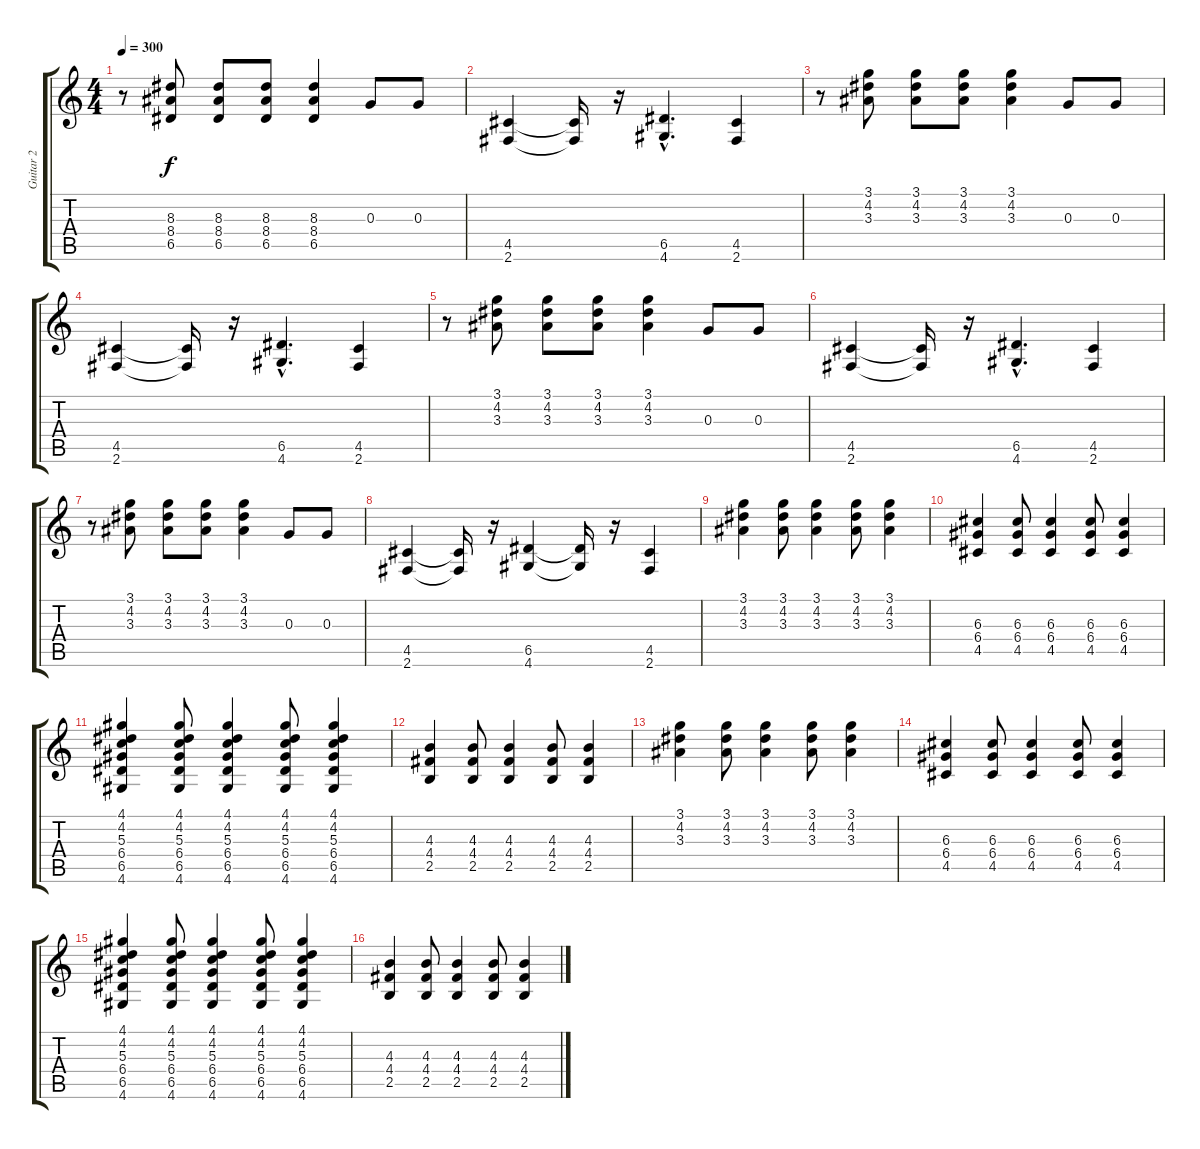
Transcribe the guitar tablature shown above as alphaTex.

\track ("Guitar 2" "Guitar 2") {instrument distortionguitar}
\staff {score tabs}
\tuning (E4 B3 G3 D3 A2 E2) {hide}
\ts (4 4)
\tempo 300
\clef g2
\ks c
r.8{dy f} (8.3 8.4 6.5).8 (8.3 8.4 6.5).8 (8.3 8.4 6.5).8 (8.3 8.4 6.5).4 0.3.8 0.3.8 |
(4.5 2.6).4 (4.5{t} 2.6{t}).16 r.16 (6.5{hac} 4.6{hac}).4{d} (4.5 2.6).4 |
r.8 (3.1 4.2 3.3).8 (3.1 4.2 3.3).8 (3.1 4.2 3.3).8 (3.1 4.2 3.3).4 0.3.8 0.3.8 |
(4.5 2.6).4 (4.5{t} 2.6{t}).16 r.16 (6.5{hac} 4.6{hac}).4{d} (4.5 2.6).4 |
r.8 (3.1 4.2 3.3).8 (3.1 4.2 3.3).8 (3.1 4.2 3.3).8 (3.1 4.2 3.3).4 0.3.8 0.3.8 |
(4.5 2.6).4 (4.5{t} 2.6{t}).16 r.16 (6.5{hac} 4.6{hac}).4{d} (4.5 2.6).4 |
r.8 (3.1 4.2 3.3).8 (3.1 4.2 3.3).8 (3.1 4.2 3.3).8 (3.1 4.2 3.3).4 0.3.8 0.3.8 |
(4.5 2.6).4 (4.5{t} 2.6{t}).16 r.16 (6.5 4.6).4 (6.5{t} 4.6{t}).16 r.16 (4.5 2.6).4 |
(3.1 4.2 3.3).4 (3.1 4.2 3.3).8 (3.1 4.2 3.3).4 (3.1 4.2 3.3).8 (3.1 4.2 3.3).4 |
(6.3 6.4 4.5).4 (6.3 6.4 4.5).8 (6.3 6.4 4.5).4 (6.3 6.4 4.5).8 (6.3 6.4 4.5).4 |
(4.1 4.2 5.3 6.4 6.5 4.6).4 (4.1 4.2 5.3 6.4 6.5 4.6).8 (4.1 4.2 5.3 6.4 6.5 4.6).4 (4.1 4.2 5.3 6.4 6.5 4.6).8 (4.1 4.2 5.3 6.4 6.5 4.6).4 |
(4.3 4.4 2.5).4 (4.3 4.4 2.5).8 (4.3 4.4 2.5).4 (4.3 4.4 2.5).8 (4.3 4.4 2.5).4 |
(3.1 4.2 3.3).4 (3.1 4.2 3.3).8 (3.1 4.2 3.3).4 (3.1 4.2 3.3).8 (3.1 4.2 3.3).4 |
(6.3 6.4 4.5).4 (6.3 6.4 4.5).8 (6.3 6.4 4.5).4 (6.3 6.4 4.5).8 (6.3 6.4 4.5).4 |
(4.1 4.2 5.3 6.4 6.5 4.6).4 (4.1 4.2 5.3 6.4 6.5 4.6).8 (4.1 4.2 5.3 6.4 6.5 4.6).4 (4.1 4.2 5.3 6.4 6.5 4.6).8 (4.1 4.2 5.3 6.4 6.5 4.6).4 |
(4.3 4.4 2.5).4 (4.3 4.4 2.5).8 (4.3 4.4 2.5).4 (4.3 4.4 2.5).8 (4.3 4.4 2.5).4
